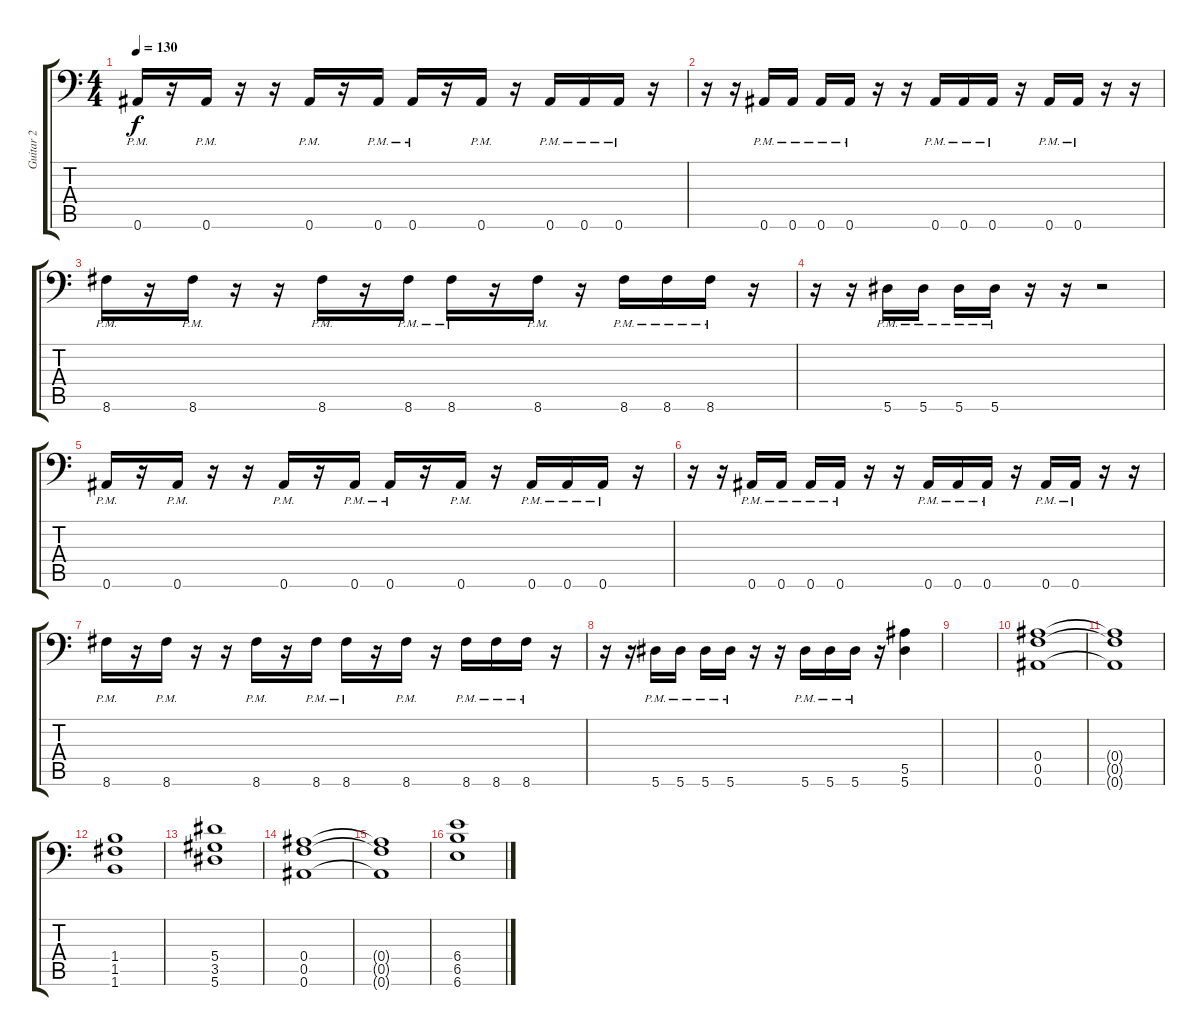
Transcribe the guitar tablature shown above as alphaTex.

\track ("Guitar 2" "Guitar 2") {instrument distortionguitar}
\staff {score tabs}
\tuning (C4 G3 Eb3 Bb2 F2 Bb1) {hide}
\ts (4 4)
\tempo 130
\clef f4
\ks c
0.6{pm}.16{dy f} r.16 0.6{pm}.16 r.16 r.16 0.6{pm}.16 r.16 0.6{pm}.16 0.6{pm}.16 r.16 0.6{pm}.16 r.16 0.6{pm}.16 0.6{pm}.16 0.6{pm}.16 r.16 |
r.16 r.16 0.6{pm}.16 0.6{pm}.16 0.6{pm}.16 0.6{pm}.16 r.16 r.16 0.6{pm}.16 0.6{pm}.16 0.6{pm}.16 r.16 0.6{pm}.16 0.6{pm}.16 r.16 r.16 |
8.6{pm}.16 r.16 8.6{pm}.16 r.16 r.16 8.6{pm}.16 r.16 8.6{pm}.16 8.6{pm}.16 r.16 8.6{pm}.16 r.16 8.6{pm}.16 8.6{pm}.16 8.6{pm}.16 r.16 |
r.16 r.16 5.6{pm}.16 5.6{pm}.16 5.6{pm}.16 5.6{pm}.16 r.16 r.16 r.2 |
0.6{pm}.16 r.16 0.6{pm}.16 r.16 r.16 0.6{pm}.16 r.16 0.6{pm}.16 0.6{pm}.16 r.16 0.6{pm}.16 r.16 0.6{pm}.16 0.6{pm}.16 0.6{pm}.16 r.16 |
r.16 r.16 0.6{pm}.16 0.6{pm}.16 0.6{pm}.16 0.6{pm}.16 r.16 r.16 0.6{pm}.16 0.6{pm}.16 0.6{pm}.16 r.16 0.6{pm}.16 0.6{pm}.16 r.16 r.16 |
8.6{pm}.16 r.16 8.6{pm}.16 r.16 r.16 8.6{pm}.16 r.16 8.6{pm}.16 8.6{pm}.16 r.16 8.6{pm}.16 r.16 8.6{pm}.16 8.6{pm}.16 8.6{pm}.16 r.16 |
r.16 r.16 5.6{pm}.16 5.6{pm}.16 5.6{pm}.16 5.6{pm}.16 r.16 r.16 5.6{pm}.16 5.6{pm}.16 5.6{pm}.16 r.16 (5.5 5.6).4 |
|
(0.4 0.5 0.6).1 |
(0.4{t} 0.5{t} 0.6{t}).1 |
(1.4 1.5 1.6).1 |
(5.4 3.5 5.6).1 |
(0.4 0.5 0.6).1 |
(0.4{t} 0.5{t} 0.6{t}).1 |
(6.4 6.5 6.6).1
